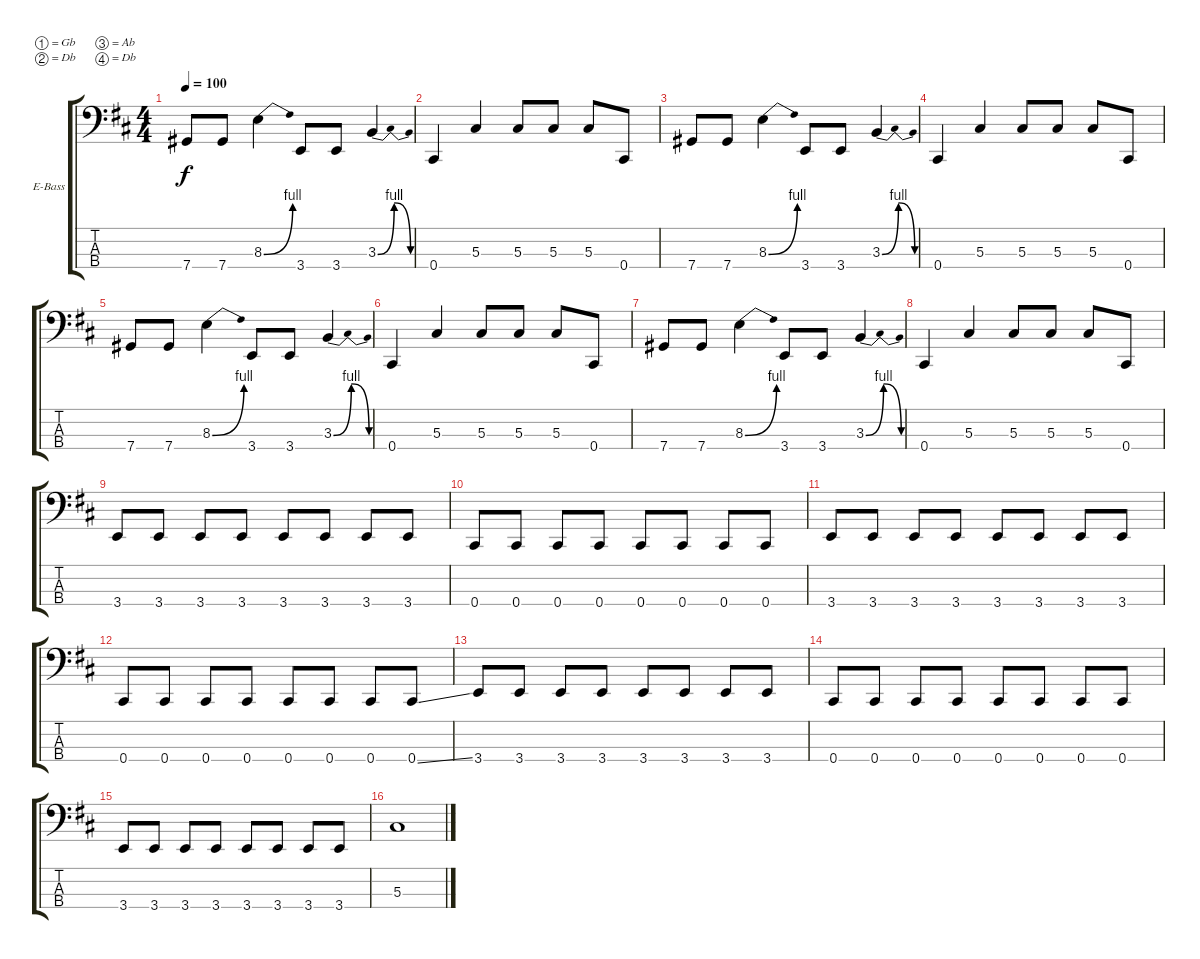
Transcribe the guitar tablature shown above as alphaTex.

\defaultSystemsLayout 4
\bracketExtendMode groupsimilarinstruments
\firstSystemTrackNameOrientation horizontal
\otherSystemsTrackNameOrientation horizontal
\track (" Bass" "E-Bass") {instrument electricbassfinger}
\staff {score tabs}
\tuning (Gb2 Db2 Ab1 Db1)
\ts (4 4)
\tempo 100
\clef f4
\scale
1.06305
\ks d
7.4.8{dy f} 7.4.8 8.3{be (bend 0 0 60 4)}.4 3.4.8 3.4.8 3.3{be (bendrelease 0 0 30 4 30 4 60 0)}.4 |
\scale
0.936948 0.4.4 5.3.4 5.3.8 5.3.8 5.3.8 0.4.8 |
\scale
1.06305 7.4.8 7.4.8 8.3{be (bend 0 0 60 4)}.4 3.4.8 3.4.8 3.3{be (bendrelease 0 0 30 4 30 4 60 0)}.4 |
\scale
0.936948 0.4.4 5.3.4 5.3.8 5.3.8 5.3.8 0.4.8 |
\scale
1.06305 7.4.8 7.4.8 8.3{be (bend 0 0 60 4)}.4 3.4.8 3.4.8 3.3{be (bendrelease 0 0 30 4 30 4 60 0)}.4 |
\scale
0.936948 0.4.4 5.3.4 5.3.8 5.3.8 5.3.8 0.4.8 |
\scale
1.06305 7.4.8 7.4.8 8.3{be (bend 0 0 60 4)}.4 3.4.8 3.4.8 3.3{be (bendrelease 0 0 30 4 30 4 60 0)}.4 |
\scale
0.936948 0.4.4 5.3.4 5.3.8 5.3.8 5.3.8 0.4.8 |
\scale
1.06305 3.4.8 3.4.8 3.4.8 3.4.8 3.4.8 3.4.8 3.4.8 3.4.8 |
\scale
0.936948 0.4.8 0.4.8 0.4.8 0.4.8 0.4.8 0.4.8 0.4.8 0.4.8 |
\scale
1.06305 3.4.8 3.4.8 3.4.8 3.4.8 3.4.8 3.4.8 3.4.8 3.4.8 |
\scale
0.936948 0.4.8 0.4.8 0.4.8 0.4.8 0.4.8 0.4.8 0.4.8 0.4{ss}.8 |
\scale
1.06305 3.4.8 3.4.8 3.4.8 3.4.8 3.4.8 3.4.8 3.4.8 3.4.8 |
\scale
0.936948 0.4.8 0.4.8 0.4.8 0.4.8 0.4.8 0.4.8 0.4.8 0.4.8 |
\scale
1.06305 3.4.8 3.4.8 3.4.8 3.4.8 3.4.8 3.4.8 3.4.8 3.4.8 |
\scale
0.936948 5.3.1
